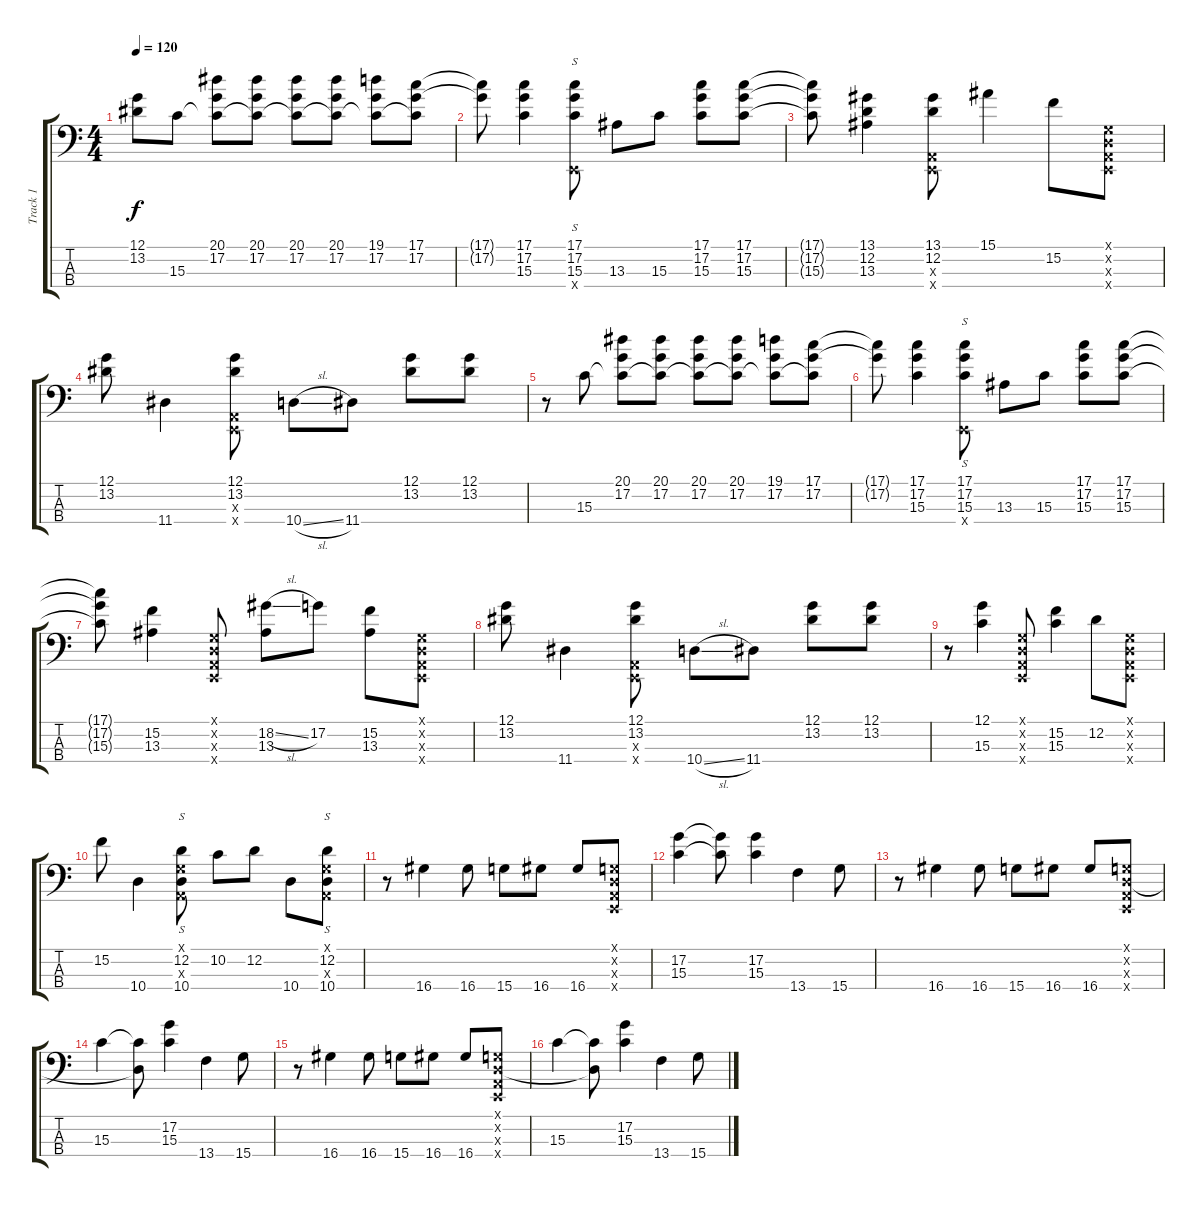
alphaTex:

\track ("Track 1" "Track 1") {instrument electricbassfinger}
\staff {score tabs}
\tuning (G2 D2 A1 E1) {hide}
\ts (4 4)
\tempo 120
\clef f4
\ks c
(12.1{t} 13.2{t}).8{dy f} 15.3.8 (20.1 17.2 15.3{t}).8 (20.1 17.2 15.3{t}).8 (20.1 17.2 15.3{t}).8 (20.1 17.2 15.3{t}).8 (19.1 17.2 15.3{t}).8 (17.1 17.2 15.3{t}).8 |
(17.1{t} 17.2{t}).8 (17.1 17.2 15.3).4 (17.1 17.2 15.3 0.4{x}).8{s} 13.3.8 15.3.8 (17.1 17.2 15.3).8 (17.1 17.2 15.3).8 |
(17.1{t} 17.2{t} 15.3{t}).8 (13.1 12.2 13.3).4 (13.1 12.2 0.3{x} 0.4{x}).8 15.1.4 15.2.8 (0.1{x} 0.2{x} 0.3{x} 0.4{x}).8 |
(12.1 13.2).8 11.4.4 (12.1 13.2 0.3{x} 0.4{x}).8 10.4{sl}.8 11.4.8 (12.1 13.2).8 (12.1 13.2).8 |
r.8 15.3.8 (20.1 17.2 15.3{t}).8 (20.1 17.2 15.3{t}).8 (20.1 17.2 15.3{t}).8 (20.1 17.2 15.3{t}).8 (19.1 17.2 15.3{t}).8 (17.1 17.2 15.3{t}).8 |
(17.1{t} 17.2{t}).8 (17.1 17.2 15.3).4 (17.1 17.2 15.3 0.4{x}).8{s} 13.3.8 15.3.8 (17.1 17.2 15.3).8 (17.1 17.2 15.3).8 |
(17.1{t} 17.2{t} 15.3{t}).8 (15.2 13.3).4 (0.1{x} 0.2{x} 0.3{x} 0.4{x}).8 (18.2{sl} 13.3).8 17.2.8 (15.2 13.3).8 (0.1{x} 0.2{x} 0.3{x} 0.4{x}).8 |
(12.1 13.2).8 11.4.4 (12.1 13.2 0.3{x} 0.4{x}).8 10.4{sl}.8 11.4.8 (12.1 13.2).8 (12.1 13.2).8 |
r.8 (12.1 15.3).4 (0.1{x} 0.2{x} 0.3{x} 0.4{x}).8 (15.2 15.3).4 12.2.8 (0.1{x} 0.2{x} 0.3{x} 0.4{x}).8 |
15.2.8 10.4.4 (0.1{x} 12.2 0.3{x} 10.4).8{s} 10.2.8 12.2.8 10.4.8 (0.1{x} 12.2 0.3{x} 10.4).8{s} |
r.8 16.4.4 16.4.8 15.4.8 16.4.8 16.4.8 (0.1{x} 0.2{x} 0.3{x} 0.4{x}).8 |
(17.2 15.3).4 (17.2{t} 15.3{t}).8 (17.2 15.3).4 13.4.4 15.4.8 |
r.8 16.4.4 16.4.8 15.4.8 16.4.8 16.4.8 (0.1{x} 0.2{x} 0.3{x} 0.4{x}).8 |
15.3.4 (0.2{t} 15.3{t}).8 (17.2 15.3).4 13.4.4 15.4.8 |
r.8 16.4.4 16.4.8 15.4.8 16.4.8 16.4.8 (0.1{x} 0.2{x} 0.3{x} 0.4{x}).8 |
15.3.4 (0.2{t} 15.3{t}).8 (17.2 15.3).4 13.4.4 15.4.8
